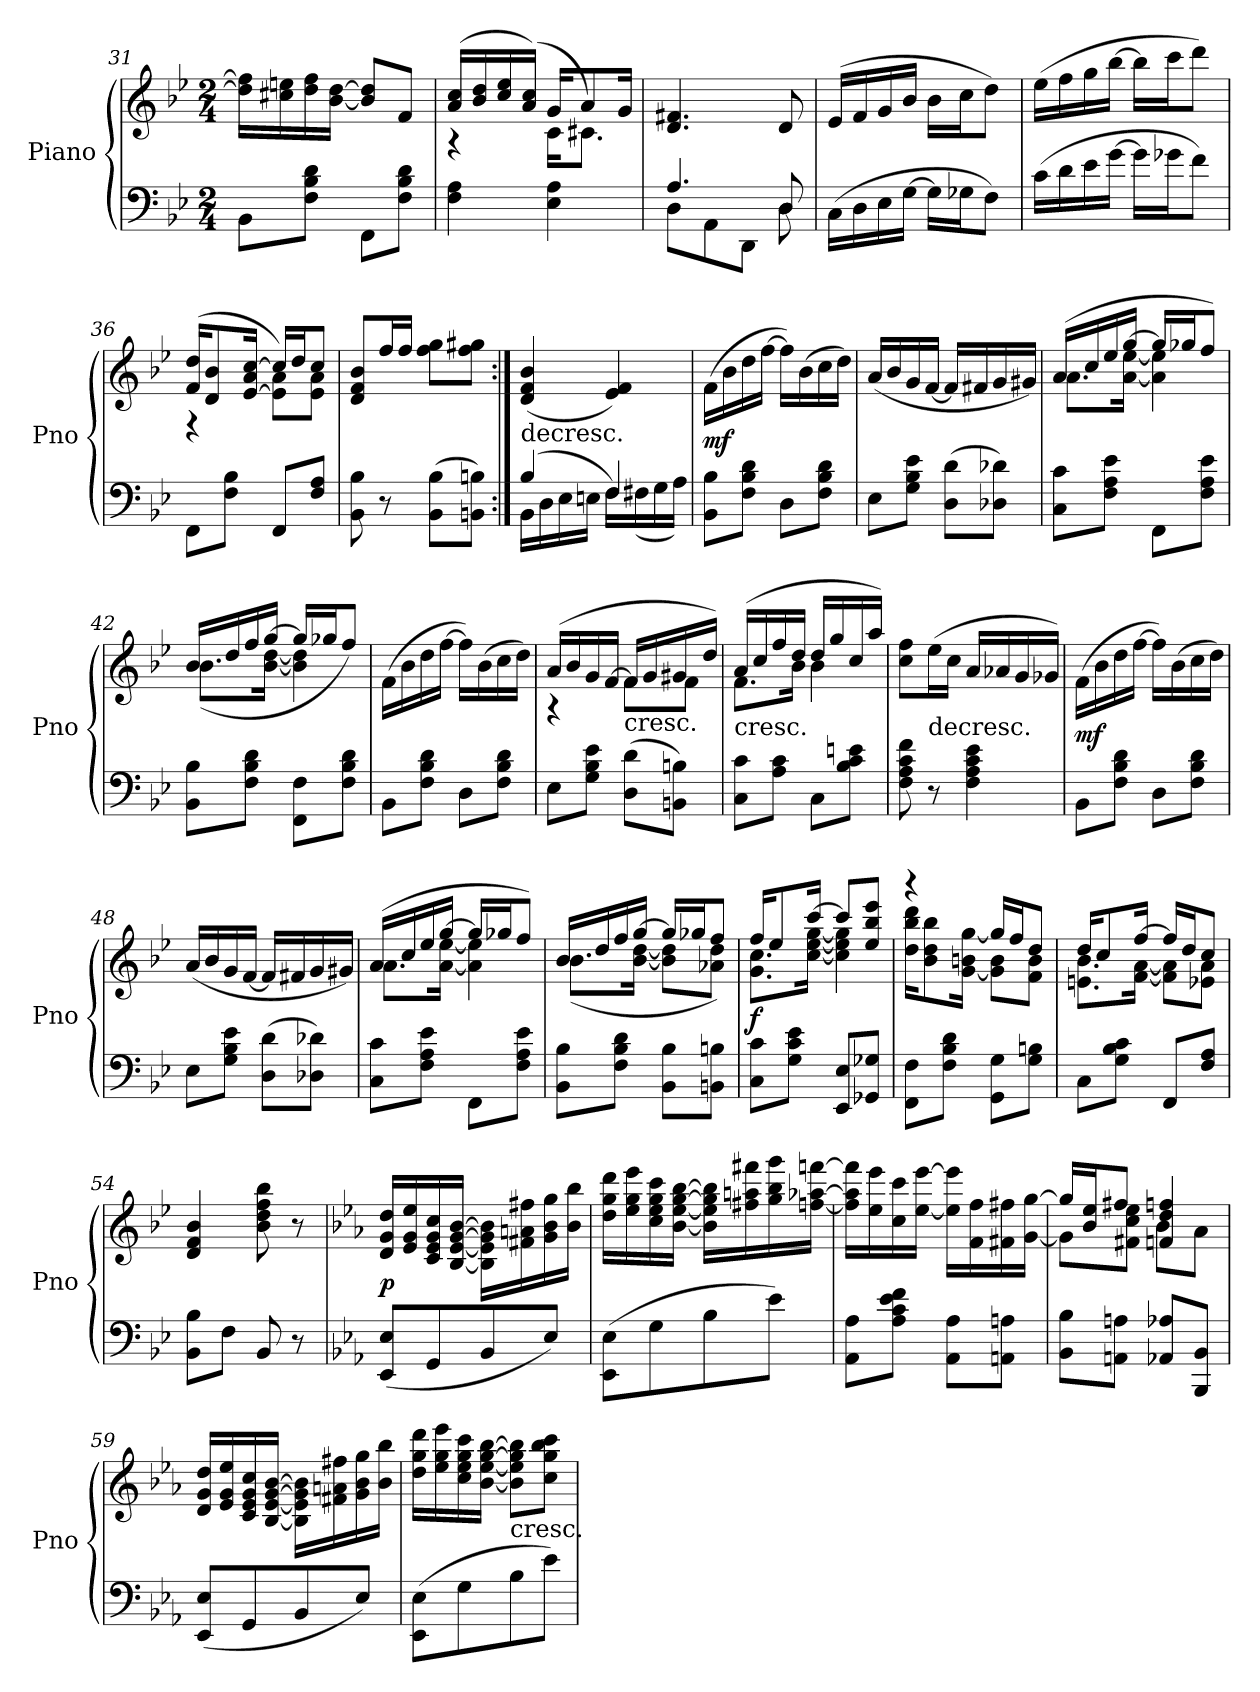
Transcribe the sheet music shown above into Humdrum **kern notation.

**kern	**kern	**dynam
*part1	*part1	*part1
*staff2	*staff1	*staff1/2
*I"Piano	*	*
*I'Pno	*	*
*clefF4	*clefG2	*
*k[b-e-]	*k[b-e-]	*
*M2/4	*M2/4	*
=31	=31	=31
8BB-L	16dd] 16ff]LL	.
.	16cc#X 16een	.
8F 8B- 8dJ	16dd 16ff	.
.	[16b- [16ddJJ	.
8FFL	8b-] 8dd]L	.
8F 8B- 8dJ	8fJ	.
=32	=32	=32
*	*^	*
4F 4A	(16a 16ccLL	4r	.
.	16b- 16dd	.	.
.	16cc 16ee-	.	.
.	(16a 16ccJJ)	.	.
4E- 4A	16gKL	16cKL	.
.	8a	8.c#XJ)	.
.	16gJk	.	.
*	*v	*v	*
=33	=33	=33
*^	*	*
4.A	8DL	4.d 4.f#X	.
.	8AA	.	.
.	8DDJ	.	.
8D	8D	8d	.
*v	*v	*	*
=34	=34	=34
(16CLL	(16e-LL	.
16D	16f	.
16E-	16g	.
[16GJJ	16b-JJ	.
16GLL]	16b-LL	.
16G-XJ	16ccJ	.
8FJ)	8ddJ)	.
=35	=35	=35
(16cLL	(16ee-LL	.
16d	16ff	.
16e-	16gg	.
[16gJJ	[16bb-JJ	.
16gLL]	16bb-LL]	.
16g-XJ	16cccJ	.
8fJ)	8dddJ)	.
=36	=36	=36
*	*^	*
8FFL	(16f 16ddKL	4r	.
.	8d 8b-	.	.
8F 8B-J	.	.	.
.	[16e- 16a [16ccJk	.	.
8FFL	16ccLL])	8e-] 8aL	.
.	16ddJ	.	.
8F 8AJ	8ccJ	8e- 8aJ	.
*	*v	*v	*
=37	=37	=37
8BB- 8B-	8d 8f 8b-L	.
8r	16ffL	.
.	16ffJJ	.
(8BB- 8B-L	8ff 8ggL	.
8BBn 8BnJ)	8ff 8gg#XJ	.
=38:|!	=38:|!	=38:|!
*^	*	*
!	!	!LO:TX:c:t=decresc.	!
(4B-	16BB-LL	(4d 4f 4b-	.
.	16D	.	.
.	16E-	.	.
.	16EnJJ	.	.
4F	16FLL)	4e- 4f)	.
.	(16F#X	.	.
.	16G	.	.
.	16AJJ)	.	.
*v	*v	*	*
=39	=39	=39
8BB- 8B-L	(16fLL	mf
.	16b-	.
8F 8B- 8dJ	16dd	.
.	[16ffJJ	.
8DL	16ffLL])	.
.	(16b-	.
8F 8B- 8dJ	16cc	.
.	16ddJJ)	.
=40	=40	=40
8E-L	(16aLL	.
.	16b-	.
8G 8B- 8e-J	16g	.
.	[16fJJ	.
(8D 8dL	16fLL]	.
.	16f#X	.
8D-X 8d-XJ)	16g	.
.	16g#XJJ)	.
=41	=41	=41
*	*^	*
8C 8cL	(16aLL	8.aL	.
.	16cc	.	.
8F 8A 8e-J	16ee-	.	.
.	[16ggJJ	[16a [16ee-Jk	.
8FFL	16ggLL]	4a] 4ee-]	.
.	16gg-XJ	.	.
8F 8A 8e-J	8ffJ)	.	.
=42	=42	=42	=42
8BB- 8B-L	16b-LL	(8.b-L	.
.	16dd	.	.
8F 8B- 8dJ	16ff	.	.
.	[16ggJJ	[16b- [16ddJk	.
8FF 8FL	16ggLL]	4b-] 4dd]	.
.	16gg-XJ	.	.
8F 8B- 8dJ	8ffJ)	.	.
*	*v	*v	*
=43	=43	=43
8BB-L	(16fLL	.
.	16b-	.
8F 8B- 8dJ	16dd	.
.	[16ffJJ	.
8DL	16ffLL])	.
.	(16b-	.
8F 8B- 8dJ	16cc	.
.	16ddJJ)	.
=44	=44	=44
*	*^	*
8E-L	(16aLL	4r	.
.	16b-	.	.
8G 8B- 8e-J	16g	.	.
.	[16fJJ	.	.
!	!LO:TX:c:t=cresc.	!	!
(8D 8dL	16fLL	8fL]	.
.	16g	.	.
8BBn 8BnJ)	16g#X	8fJ	.
.	16ddJJ)	.	.
=45	=45	=45	=45
!	!LO:TX:c:t=cresc.	!	!
8C 8cL	(16aLL	8.fL	.
.	16cc	.	.
8A 8cJ	16ff	.	.
.	16ddJJ	16b-Jk	.
8CL	16ddLL	4b-	.
.	16gg	.	.
8B- 8c 8enJ	16cc	.	.
.	16aaJJ)	.	.
*	*v	*v	*
=46	=46	=46
8F 8A 8c 8f	8cc 8ffL	.
!	!LO:TX:c:t=decresc.	!
8r	(16ee-L	.
.	16ccJJ	.
4F 4A 4c 4e-	16aLL	.
.	16a-X	.
.	16g	.
.	16g-XJJ)	.
=47	=47	=47
8BB-L	(16fLL	mf
.	16b-	.
8F 8B- 8dJ	16dd	.
.	[16ffJJ	.
8DL	16ffLL])	.
.	(16b-	.
8F 8B- 8dJ	16cc	.
.	16ddJJ)	.
=48	=48	=48
8E-L	(16aLL	.
.	16b-	.
8G 8B- 8e-J	16g	.
.	[16fJJ	.
(8D 8dL	16fLL]	.
.	16f#X	.
8D-X 8d-XJ)	16g	.
.	16g#XJJ)	.
=49	=49	=49
*	*^	*
8C 8cL	(16aLL	8.aL	.
.	16cc	.	.
8F 8A 8e-J	16ee-	.	.
.	[16ggJJ	[16a [16ee-Jk	.
8FFL	16ggLL]	4a] 4ee-]	.
.	16gg-XJ	.	.
8F 8A 8e-J	8ffJ)	.	.
=50	=50	=50	=50
8BB- 8B-L	16b-LL	(8.b-L	.
.	16dd	.	.
8F 8B- 8dJ	16ff	.	.
.	[16ggJJ	[16b- [16ddJk	.
8BB- 8B-L	16ggLL]	8b-] 8dd]L	.
.	16gg-XJ	.	.
8BBn 8BnJ	8ffJ)	8a-X 8ddJ	.
=51	=51	=51	=51
8C 8cL	16ffKL	8.g 8.ccL	f
.	8ee-	.	.
8G 8c 8e-J	.	.	.
.	[16cccJk	[16cc [16ee- [16ggJk	.
8EE- 8E-L	8cccL]	4cc] 4ee-] 4gg]	.
8GG-X 8G-XJ	8ee- 8bb- 8eee-J	.	.
=52	=52	=52	=52
8FF 8FL	4r	16dd 16bb- 16dddKL	.
.	.	8b- 8dd 8bb-	.
8F 8B- 8dJ	.	.	.
.	.	[16g 16bn [16ggJk	.
8GG 8GL	16ggLL]	8g] 8bL	.
.	16ffJ	.	.
8G 8BnJ	8ddJ	8f 8bJ	.
=53	=53	=53	=53
8CL	16ddKL	8.en 8.b-L	.
.	8cc	.	.
8G 8B- 8cJ	.	.	.
.	[16ffJk	[16f [16aJk	.
8FFL	16ffLL]	8f] 8a]L	.
.	16ddJ	.	.
8F 8AJ	8ccJ	8e-X 8aJ	.
*	*v	*v	*
=54	=54	=54
8BB- 8B-L	4d 4f 4b-	.
8FJ	.	.
8BB-	8b- 8dd 8ff 8bb-	.
8r	8r	.
=55	=55	=55
*k[b-e-a-]	*k[b-e-a-]	*
(8EE- 8E-L	16d 16g 16ddLL	p
.	16e- 16g 16ee-	.
8GG	16c 16e- 16g 16cc	.
.	[16B- [16e- [16g [16b-JJ	.
8BB-	16B-] 16e-] 16g] 16b-]LL	.
.	16f#X 16an 16ff#X	.
8E-J)	16g 16b- 16gg	.
.	16b- 16bb-JJ	.
=56	=56	=56
(8EE- 8E-L	16dd 16gg 16dddLL	.
.	16ee- 16gg 16eee-	.
8G	16cc 16ee- 16gg 16ccc	.
.	[16b- [16ee- [16gg [16bb-JJ	.
8B-	16b-] 16ee-] 16gg] 16bb-]LL	.
.	16ff#X 16aan 16fff#X	.
8e-J)	16gg 16bb- 16ggg	.
.	[16ffn [16aa-X [16fffnJJ	.
=57	=57	=57
8AA- 8A-L	16ff] 16aa-] 16fff]LL	.
.	16ee- 16eee-	.
8A- 8c 8e- 8fJ	16cc 16ccc	.
.	[16ee- [16eee-JJ	.
8AA- 8A-L	16ee-] 16eee-]LL	.
.	16f 16ff	.
8AAn 8AnJ	16f#X 16ff#X	.
.	[16g [16ggJJ	.
=58	=58	=58
*	*^	*
8BB- 8B-L	16ggLL]	8gL]	.
.	16b- 16ee-J	.	.
8AAn 8AnJ	8ff#XJ	8f#X 8cc 8ee-J	.
8AA-X 8A-XL	4fn 4dd 4ffn	8b-L	.
8BBB- 8BB-J	.	8a-J	.
*	*v	*v	*
=59	=59	=59
(8EE- 8E-L	16d 16g 16ddLL	.
.	16e- 16g 16ee-	.
8GG	16c 16e- 16g 16cc	.
.	[16B- [16e- [16g [16b-JJ	.
8BB-	16B-] 16e-] 16g] 16b-]LL	.
.	16f#X 16an 16ff#X	.
8E-J)	16g 16b- 16gg	.
.	16b- 16bb-JJ	.
=60	=60	=60
(8EE- 8E-L	16dd 16gg 16dddLL	.
.	16ee- 16gg 16eee-	.
8G	16cc 16ee- 16gg 16ccc	.
.	[16b- [16ee- [16gg [16bb-JJ	.
!	!LO:TX:c:t=cresc.	!
8B-	8b-] 8ee-] 8gg] 8bb-]L	.
8e-J)	8cc 8gg 8bb- 8cccJ	.
=	=	=
*-	*-	*-
